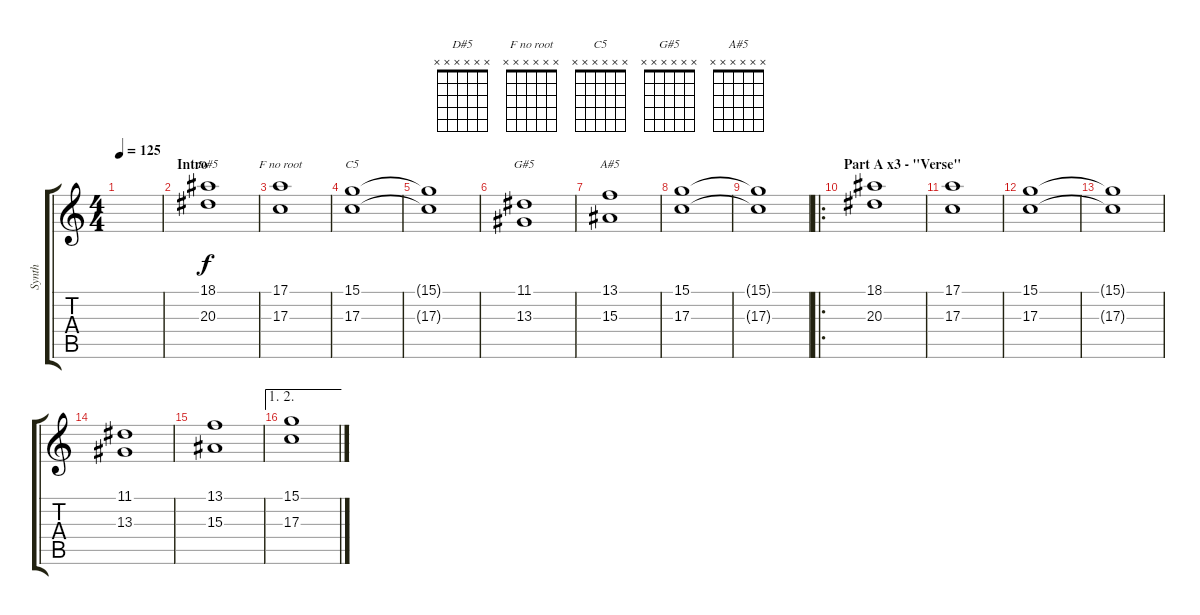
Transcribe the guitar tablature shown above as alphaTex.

\track ("Synth" "Synth") {instrument pad4choir}
\staff {score tabs}
\tuning (E4 B3 G3 D3 A2 E2) {hide}
\chord ("D#5" x x x x x x)
\chord ("F no root" x x x x x x)
\chord ("C5" x x x x x x)
\chord ("G#5" x x x x x x)
\chord ("A#5" x x x x x x)
\ts (4 4)
\tempo 125
\clef g2
\ks c
|
\section ("" "Intro")
(18.1 20.3).1{ch "D#5"} |
(17.1 17.3).1{ch "F no root"} |
(15.1 17.3).1{ch "C5"} |
(15.1{t} 17.3{t}).1 |
(11.1 13.3).1{ch "G#5"} |
(13.1 15.3).1{ch "A#5"} |
(15.1 17.3).1 |
(15.1{t} 17.3{t}).1 |
\ro
\section ("" "Part A x3 - \"Verse\"")
(18.1 20.3).1 |
(17.1 17.3).1 |
(15.1 17.3).1 |
(15.1{t} 17.3{t}).1 |
(11.1 13.3).1 |
(13.1 15.3).1 |
\ae (1 2)
(15.1 17.3).1
